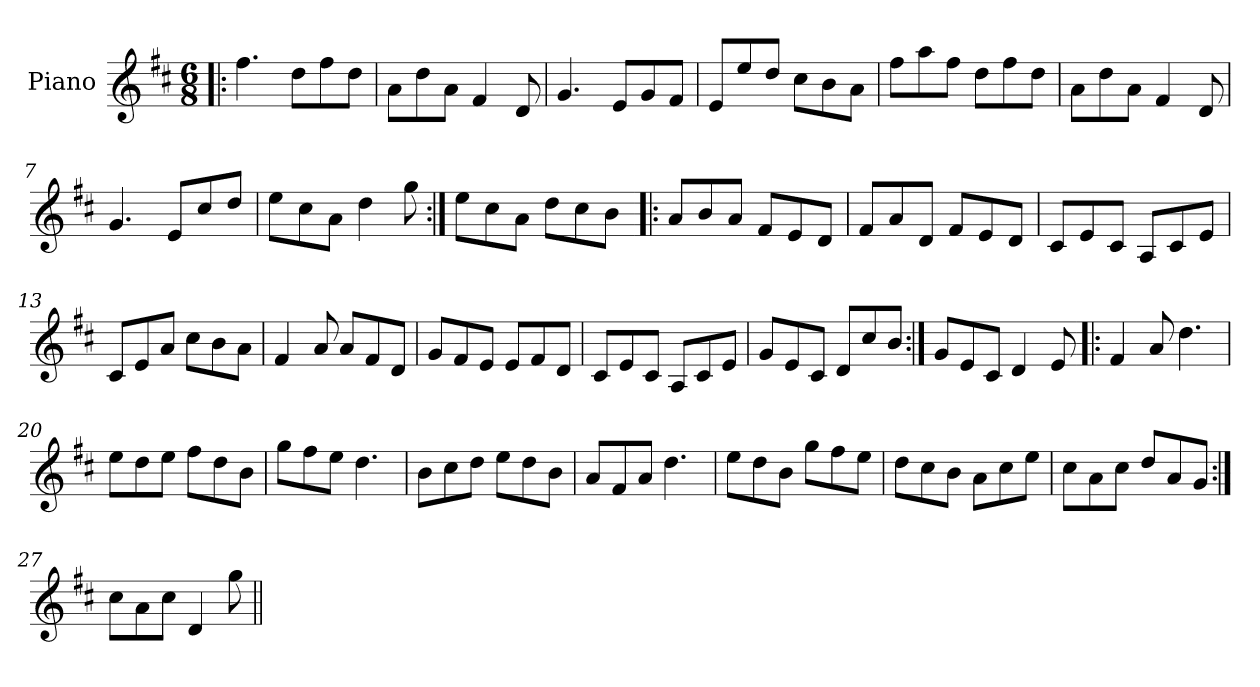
**kern
*part1
*staff1
*I"Piano
*I'Pno
*clefG2
*k[f#c#]
*D:
*M6/8
=1!|:
4.ff#\
8dd\L
8ff#\
8dd\J
=2
8a\L
8dd\
8a\J
4f#/
8d/
=3
4.g/
8e/L
8g/
8f#/J
=4
8e/L
8ee/
8dd/J
8cc#\L
8b\
8a\J
=5
8ff#\L
8aa\
8ff#\J
8dd\L
8ff#\
8dd\J
!!LO:LB:g=z
=6
8a\L
8dd\
8a\J
4f#/
8d/
=7
4.g/
8e/L
8cc#/
8dd/J
=8
8ee\L
8cc#\
8a\J
4dd\
8gg\
=9:|!
8ee\L
8cc#\
8a\J
8dd\L
8cc#\
8b\J
=10!|:
8a/L
8b/
8a/J
8f#/L
8e/
8d/J
=11
8f#/L
8a/
8d/J
8f#/L
8e/
8d/J
!!LO:LB:g=z
=12
8c#/L
8e/
8c#/J
8A/L
8c#/
8e/J
=13
8c#/L
8e/
8a/J
8cc#\L
8b\
8a\J
=14
4f#/
8a/
8a/L
8f#/
8d/J
=15
8g/L
8f#/
8e/J
8e/L
8f#/
8d/J
=16
8c#/L
8e/
8c#/J
8A/L
8c#/
8e/J
=17
8g/L
8e/
8c#/J
8d/L
8cc#/
8b/J
!!LO:LB:g=z
=18:|!
8g/L
8e/
8c#/J
4d/
8e/
=19!|:
4f#/
8a/
4.dd\
=20
8ee\L
8dd\
8ee\J
8ff#\L
8dd\
8b\J
=21
8gg\L
8ff#\
8ee\J
4.dd\
=22
8b\L
8cc#\
8dd\J
8ee\L
8dd\
8b\J
=23
8a/L
8f#/
8a/J
4.dd\
!!LO:LB:g=z
=24
8ee\L
8dd\
8b\J
8gg\L
8ff#\
8ee\J
=25
8dd\L
8cc#\
8b\J
8a\L
8cc#\
8ee\J
=26
8cc#\L
8a\
8cc#\J
8dd/L
8a/
8g/J
=27:|!
8cc#\L
8a\
8cc#\J
4d/
8gg\
=||
*-
